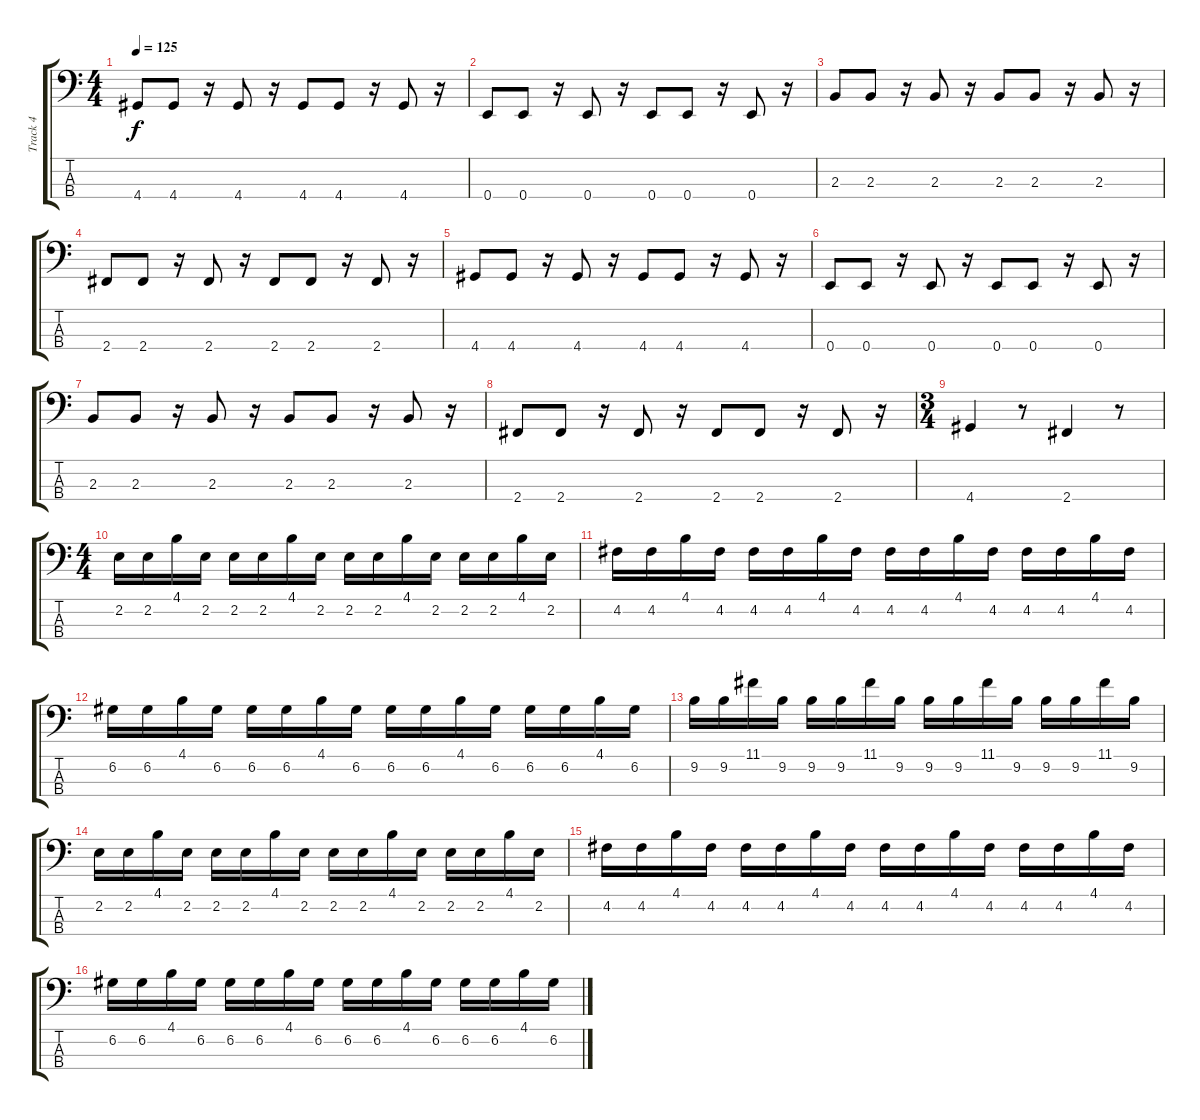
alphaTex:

\track ("Track 4" "Track 4") {instrument electricbasspick}
\staff {score tabs}
\tuning (G2 D2 A1 E1) {hide}
\ts (4 4)
\tempo 125
\clef f4
\ks c
4.4.8{dy f} 4.4.8 r.16 4.4.8 r.16 4.4.8 4.4.8 r.16 4.4.8 r.16 |
0.4.8 0.4.8 r.16 0.4.8 r.16 0.4.8 0.4.8 r.16 0.4.8 r.16 |
2.3.8 2.3.8 r.16 2.3.8 r.16 2.3.8 2.3.8 r.16 2.3.8 r.16 |
2.4.8 2.4.8 r.16 2.4.8 r.16 2.4.8 2.4.8 r.16 2.4.8 r.16 |
4.4.8 4.4.8 r.16 4.4.8 r.16 4.4.8 4.4.8 r.16 4.4.8 r.16 |
0.4.8 0.4.8 r.16 0.4.8 r.16 0.4.8 0.4.8 r.16 0.4.8 r.16 |
2.3.8 2.3.8 r.16 2.3.8 r.16 2.3.8 2.3.8 r.16 2.3.8 r.16 |
2.4.8 2.4.8 r.16 2.4.8 r.16 2.4.8 2.4.8 r.16 2.4.8 r.16 |
\ts (3 4)
4.4.4 r.8 2.4.4 r.8 |
\ts (4 4)
2.2.16 2.2.16 4.1.16 2.2.16 2.2.16 2.2.16 4.1.16 2.2.16 2.2.16 2.2.16 4.1.16 2.2.16 2.2.16 2.2.16 4.1.16 2.2.16 |
4.2.16 4.2.16 4.1.16 4.2.16 4.2.16 4.2.16 4.1.16 4.2.16 4.2.16 4.2.16 4.1.16 4.2.16 4.2.16 4.2.16 4.1.16 4.2.16 |
6.2.16 6.2.16 4.1.16 6.2.16 6.2.16 6.2.16 4.1.16 6.2.16 6.2.16 6.2.16 4.1.16 6.2.16 6.2.16 6.2.16 4.1.16 6.2.16 |
9.2.16 9.2.16 11.1.16 9.2.16 9.2.16 9.2.16 11.1.16 9.2.16 9.2.16 9.2.16 11.1.16 9.2.16 9.2.16 9.2.16 11.1.16 9.2.16 |
2.2.16 2.2.16 4.1.16 2.2.16 2.2.16 2.2.16 4.1.16 2.2.16 2.2.16 2.2.16 4.1.16 2.2.16 2.2.16 2.2.16 4.1.16 2.2.16 |
4.2.16 4.2.16 4.1.16 4.2.16 4.2.16 4.2.16 4.1.16 4.2.16 4.2.16 4.2.16 4.1.16 4.2.16 4.2.16 4.2.16 4.1.16 4.2.16 |
6.2.16 6.2.16 4.1.16 6.2.16 6.2.16 6.2.16 4.1.16 6.2.16 6.2.16 6.2.16 4.1.16 6.2.16 6.2.16 6.2.16 4.1.16 6.2.16
